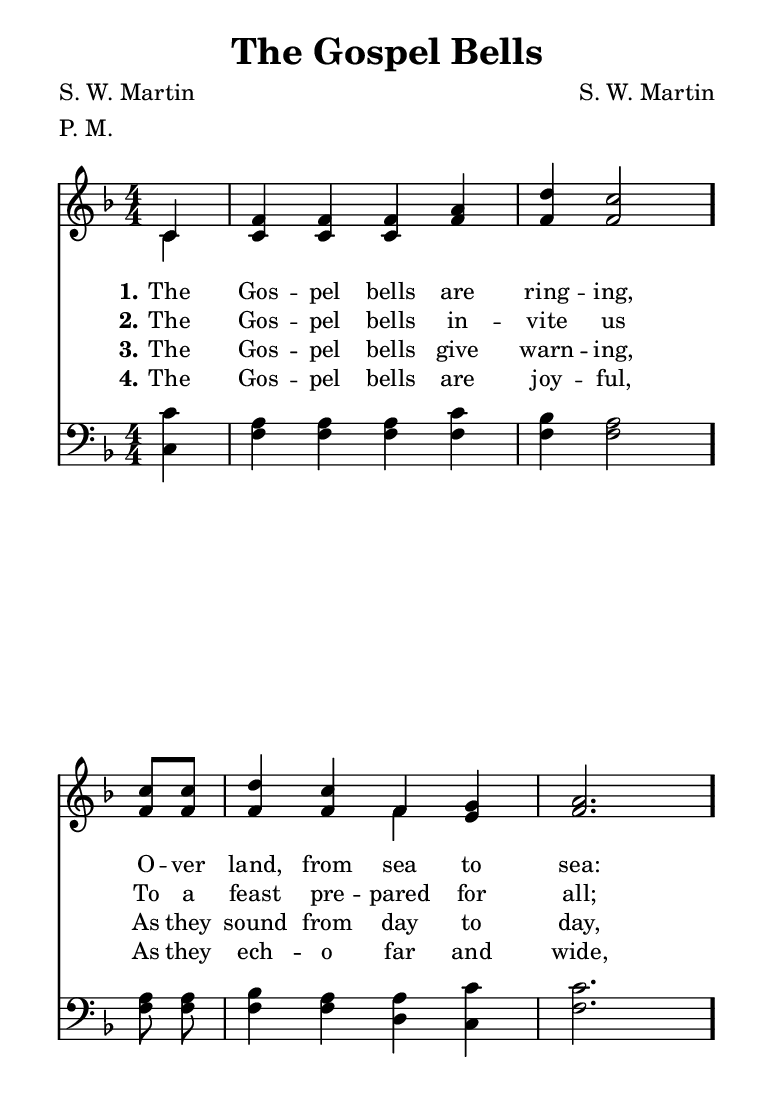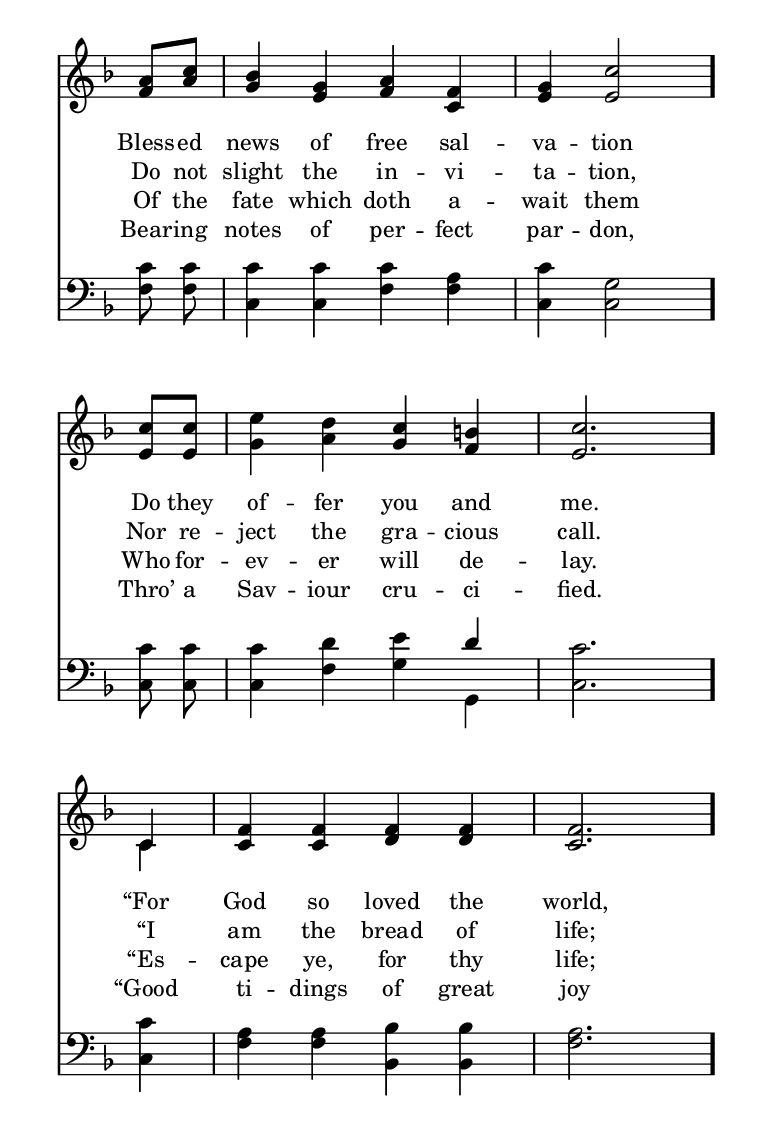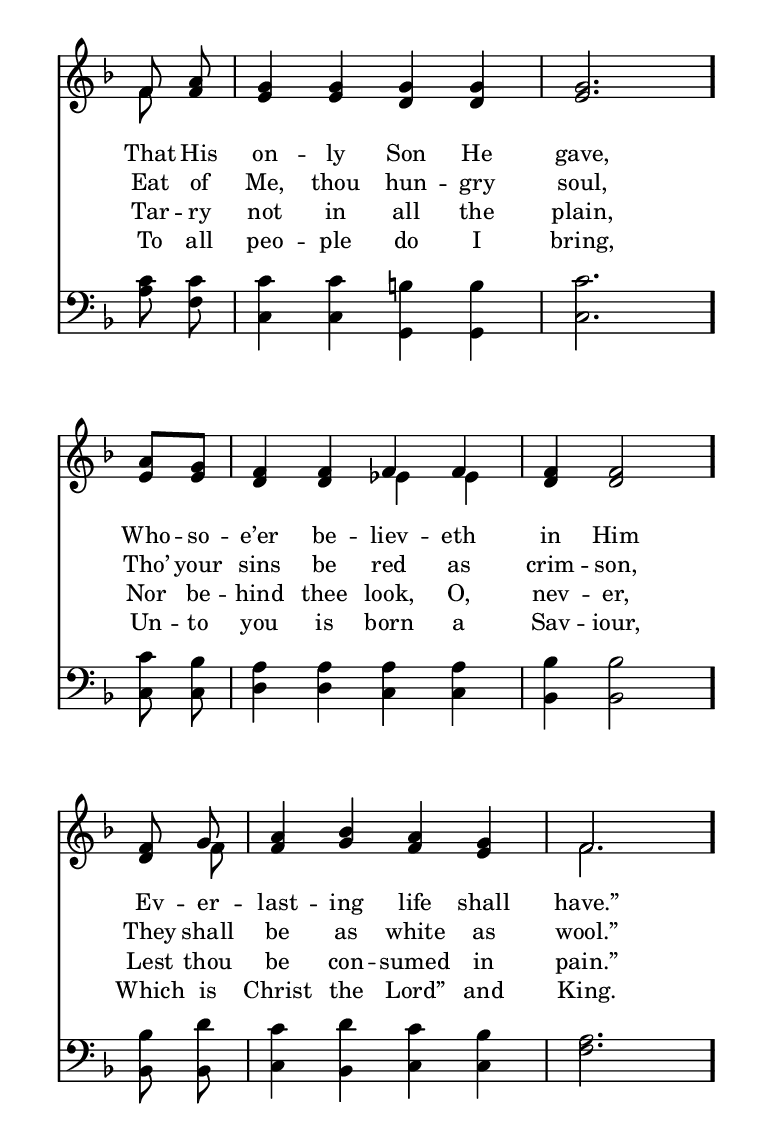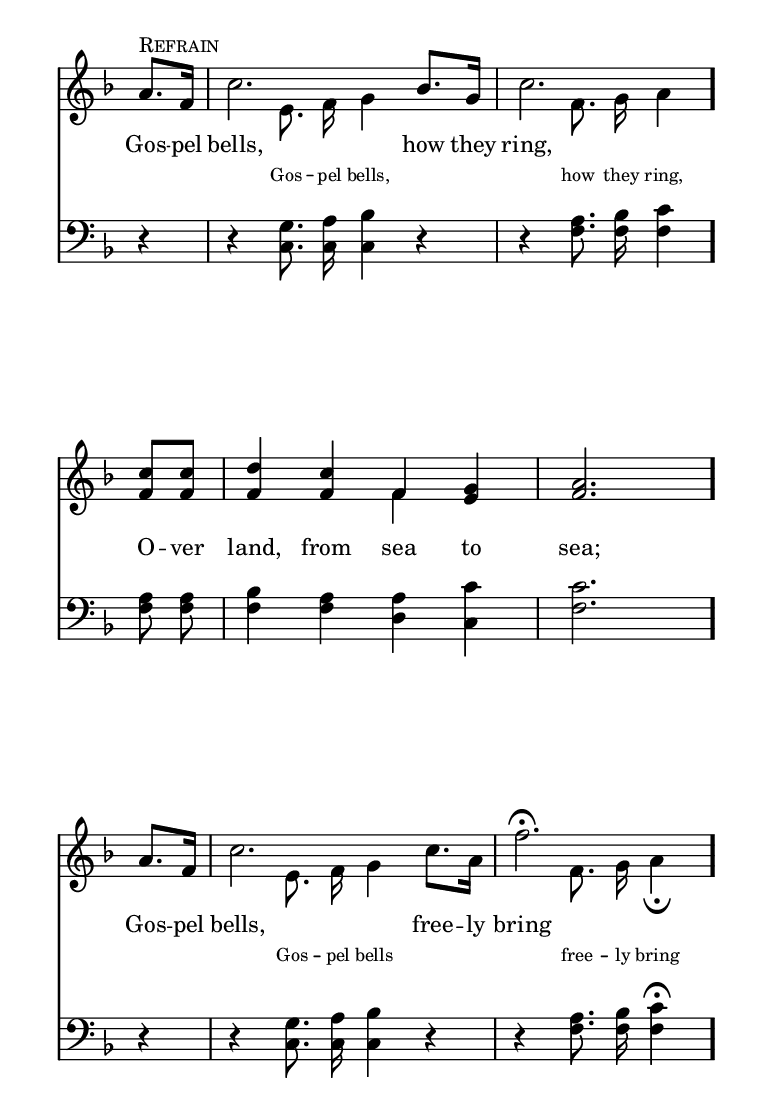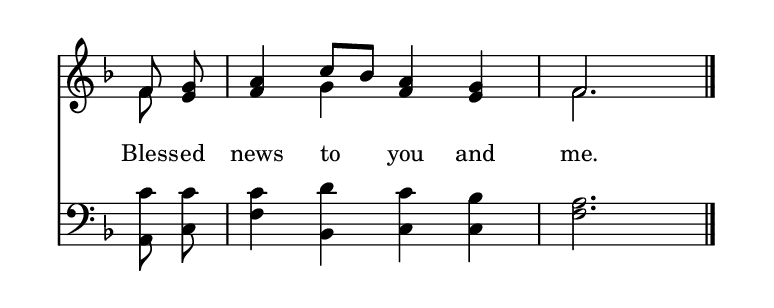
\include "common/global.ily"
\paper {
  \include "common/paper.ily"
  ragged-last-bottom = ##t
  page-count = #(cond (is-eogsized 2) (#t #f))
  system-count = #(cond (is-eogsized 6) (#t #f))
}

\header{
  hymnnumber = "38"
  title = "The Gospel Bells"
  tunename = ""
  meter = "P. M."
  poet = "S. W. Martin" % XXX just S.W.M. in the original
  composer = "S. W. Martin"
  %copyright = ""
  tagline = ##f
}

% for fermata in MIDI
ta = { \tempo 4=110 }
tb = { \tempo 4=55  }

patternAA = { \ta c4    | c4 c4      c4 c4 | c4 c2 }
patternAB = { \ta c8 c8 | c4 c4      c4 c4 | c4 c2 }
patternBA = { \ta c8 c8 | c4 c4      c4 c4 | c2.   }
patternBB = { \ta c4    | c4 c4      c4 c4 | c2.   }
patternBC = { \ta c8 c8 | c4 c8[ c8] c4 c4 | c2.   }
patternCA = { \ta c8. c16 | c2. c8. c16 | c2. }
patternCB = { \ta c8. c16 | c2. c8. c16 | c2. \fermata }
patternCC = { \ta c4 | c4 c8. c16 c4 c4 | c4 c8. c16 c4 }
patternCD = { \ta c4 | c4 c8. c16 c4 c4 | c4 c8. c16 \tb c4 \fermata } % \tb here affects CC as well
patternCE = { \ta c4 | c4 c8. c16 c4 c4 | c4 c8. c16 \tb c4          }

global = {
  \include "common/overrides.ily"
  \override Staff.TimeSignature.style = #'numbered
  \time 4/4
  \override Score.MetronomeMark.transparent = ##t % hide all fermata changes too
  \ta
  \key f \major
  \partial 4
  \autoBeamOff
}

notesSoprano = {
\global
\relative c' {

  \changePitch \patternAA { c    | f f f a     | d c }
  \changePitch \patternBA { c c  | d c f, g    | a   }
  \changePitch \patternAB { a c  | bes g a f   | g c }
  \changePitch \patternBA { c c  | e d c b     | c   }

  \changePitch \patternBB { c,   | f f f f     | f   }
  \changePitch \patternBA { f a  | g g g g     | g   }
  \changePitch \patternAB { a g  | f f f f     | f f }
  \changePitch \patternBA { f g  | a bes a g   | f   } \pageBreak

  << s^\markup { \small \caps "Refrain" }
  \changePitch \patternCA { a f  | c' bes g    | c   } >>
  \changePitch \patternBA { c c  | d c f, g    | a   }
  \changePitch \patternCB { a f  | c' c a      | f'  }
  \changePitch \patternBC { f, g | a c bes a g | f   }

  \bar "|."

}
}

notesAlto = {
\global
\relative e' {

  \changePitch \patternAA { c   | c c c f     | f f   }
  \changePitch \patternBA { f f | f f f e     | f     }
  \changePitch \patternAB { f a | g e f c     | e e   }
  \changePitch \patternBA { e e | g a g f     | e     }

  \changePitch \patternBB { c   | c c d d     | c     }
  \changePitch \patternBA { f f | e e d d     | e     }
  \changePitch \patternAB { e e | d d ees ees | d d   }
  \changePitch \patternBA { d f | f g f e     | f     }

  \changePitch \patternCC { r   | r e f g r   | r f g a }
  \changePitch \patternBA { f f | f f f e     | f     }
  \changePitch \patternCD { r   | r e f g r   | r f g a }
  \changePitch \patternBA { f e | f g f e     | f     }

}
}

notesTenor = {
\global
\relative a {

  \changePitch \patternAA { c | a a a c | bes a }
  \changePitch \patternBA { a a | bes a a c | c }
  \changePitch \patternAB { c c | c c c a | c g }
  \changePitch \patternBA { c c | c d e d | c }

  \changePitch \patternBB { c | a a bes bes | a }
  \changePitch \patternBA { c c | c c b b | c }
  \changePitch \patternAB { c bes | a a a a | bes bes }
  \changePitch \patternBA { bes d | c d c bes | a }

  \changePitch \patternCC { r   | r g a bes r | r a bes c }
  \changePitch \patternBA { a a | bes a a c   | c }
  \changePitch \patternCE { r   | r g a bes r | r a bes c }
  \changePitch \patternBA { c c | c d c bes   | a }

}
}

notesBass = {
\global
\relative f {

  \changePitch \patternAA { c | f f f f | f f }
  \changePitch \patternBA { f f | f f d c | f }
  \changePitch \patternAB { f f | c c f f | c c }
  \changePitch \patternBA { c c | c f g g, | c }

  \changePitch \patternBB { c | f f bes, bes | f' }
  \changePitch \patternBA { a f | c c g g | c }
  \changePitch \patternAB { c c | d d c c | bes bes }
  \changePitch \patternBA { bes bes | c bes c c | f }

  \changePitch \patternCC { r    | r c c c r  | r f f f }
  \changePitch \patternBA { f f  | f f d c    | f }
  \changePitch \patternCD { r    | r c c c r  | r f f f }
  \changePitch \patternBA { a, c | f bes, c c | f }

}
}

RefrainA = \lyricmode {

%\repeat unfold 57 { \skip 4 }
Gos -- pel bells, how they ring, \bar "."
O -- ver land, from sea to sea; \bar "." \break
Gos -- pel bells, free -- ly bring \bar "."
Bless -- ed news to you and me. \bar "." \break

}

RefrainBottomClef = \lyricmode {

\override LyricText.font-size = #-2
\repeat unfold 57 { \skip 4 }
Gos -- pel bells,
how they ring,
\repeat unfold 7 { \skip 8 }
Gos -- pel bells
free -- ly bring

}

wordsA = \lyricmode {
\set stanza = "1."

The Gos -- pel bells are ring -- ing, \bar "."
O -- ver land, from sea to sea: \bar "." \break
Bless -- ed news of free sal -- va -- tion \bar "."
Do they of -- fer you and me. \bar "." \break
“For God so loved the world, \bar "."
That His on -- ly Son He gave, \bar "." \break
Who -- so -- e’er be -- liev -- eth in Him \bar "."
Ev -- er -- last -- ing life shall have.” \bar "." \break

}

wordsB = \lyricmode {
\set stanza = "2."

The Gos -- pel bells in -- vite us
To a feast pre -- pared for all;
Do not slight the in -- vi -- ta -- tion,
Nor re -- ject the gra -- cious call.
“I am the bread of life;
Eat of Me, thou hun -- gry soul,
Tho’ your sins be red as crim -- son,
They shall be as white as wool.”

\RefrainA

}

wordsC = \lyricmode {
\set stanza = "3."

The Gos -- pel bells give warn -- ing,
As they sound from day to day,
Of the fate which doth a -- wait them
Who for -- ev -- er will de -- lay.
“Es -- cape ye, for thy life; 
Tar -- ry not in all the plain,
Nor be -- hind thee look, O, nev -- er,
Lest thou be con -- sumed in pain.”

}

wordsD = \lyricmode {
\set stanza = "4."

The Gos -- pel bells are joy -- ful,
As they ech -- o far and wide,
Bear -- ing notes of per -- fect par -- don,
Thro’ a Sav -- iour cru -- ci -- fied.
“Good ti -- dings of great joy
To all peo -- ple do I bring,
Un -- to you is born a Sav -- iour,
Which is Christ the Lord” and King.

}

\score {
  \context ChoirStaff <<
    \context Staff = upper <<
      \set ChoirStaff.systemStartDelimiter = #'SystemStartBar
      \set ChoirStaff.printPartCombineTexts = ##f
      \partcombine #'(2 . 9) \notesSoprano \notesAlto
      \context NullVoice = sopranos { \voiceOne << \notesSoprano >> }
      \context NullVoice = altos { \voiceTwo << \notesAlto >> }
      \context Lyrics = one   \lyricsto sopranos \wordsA
      \context Lyrics = two   \lyricsto sopranos \wordsB
      \context Lyrics = three \lyricsto sopranos \wordsC
      \context Lyrics = four  \lyricsto sopranos \wordsD
    >>
    \context Staff = men <<
      \clef bass
      \set ChoirStaff.printPartCombineTexts = ##f
      \partcombine #'(2 . 9) \notesTenor \notesBass
      \context NullVoice = tenors { \voiceOne << \notesTenor >> }
      \context NullVoice = basses { \voiceTwo << \notesBass >> }
    >>
	\new Lyrics \with { alignAboveContext = men } \lyricsto tenors \RefrainBottomClef
  >>
  \layout {
    \include "common/layout.ily"
  }
  \midi{
    \include "common/midi.ily"
  }
}

\version "2.19.49"  % necessary for upgrading to future LilyPond versions.

% vi:set et ts=2 sw=2 ai nocindent syntax=lilypond:
